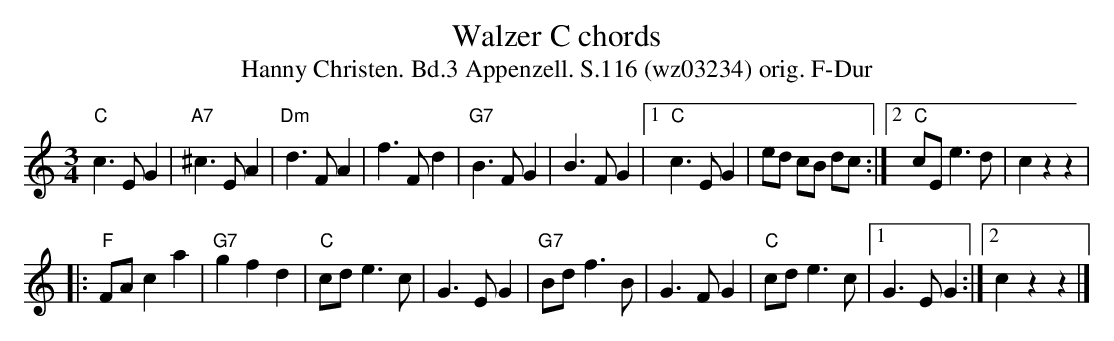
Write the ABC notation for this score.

X:1
T:Walzer C chords
T:Hanny Christen. Bd.3 Appenzell. S.116 (wz03234) orig. F-Dur
M:3/4
L:1/8
K:Cmaj%%MIDI gchordon
"C"c3 E G2 | "A7"^c3 E A2 | "Dm"d3 F A2 | f3 F d2 | "G7"B3 F G2 | B3 F G2 |1 "C"c3 E G2 | ed cB dc :|2 "C"cE e3 d | c2 z2 z2 |
|: "F"FA c2 a2 | "G7"g2 f2 d2 | "C"cd e3 c | G3 E G2 | "G7"Bd f3 B | G3 F G2 | "C"cd e3 c |1 G3 E G2 :|2 c2 z2 z2 |]
